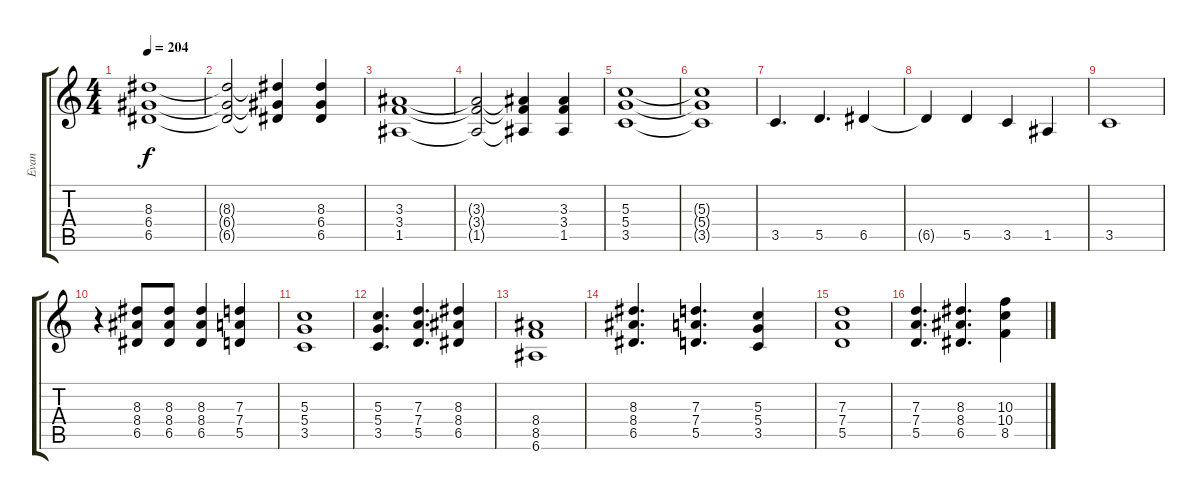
\track ("Evan" "Evan") {instrument distortionguitar}
\staff {score tabs}
\tuning (E4 B3 G3 D3 A2 E2) {hide}
\ts (4 4)
\tempo 204
\clef g2
\ks c
(8.3 6.4 6.5).1{dy f} |
(8.3{t} 6.4{t} 6.5{t}).2 (8.3{t} 6.4{t} 6.5{t}).4 (8.3 6.4 6.5).4 |
(3.3 3.4 1.5).1 |
(3.3{t} 3.4{t} 1.5{t}).2 (3.3{t} 3.4{t} 1.5{t}).4 (3.3 3.4 1.5).4 |
(5.3 5.4 3.5).1 |
(5.3{t} 5.4{t} 3.5{t}).1 |
3.5.4{d} 5.5.4{d} 6.5.4 |
6.5{t}.4 5.5.4 3.5.4 1.5.4 |
3.5.1 |
r.4 (8.3 8.4 6.5).8 (8.3 8.4 6.5).8 (8.3 8.4 6.5).4 (7.3 7.4 5.5).4 |
(5.3 5.4 3.5).1 |
(5.3 5.4 3.5).4{d} (7.3 7.4 5.5).4{d} (8.3 8.4 6.5).4 |
(8.4 8.5 6.6).1 |
(8.3 8.4 6.5).4{d} (7.3 7.4 5.5).4{d} (5.3 5.4 3.5).4 |
(7.3 7.4 5.5).1 |
(7.3 7.4 5.5).4{d} (8.3 8.4 6.5).4{d} (10.3 10.4 8.5).4
